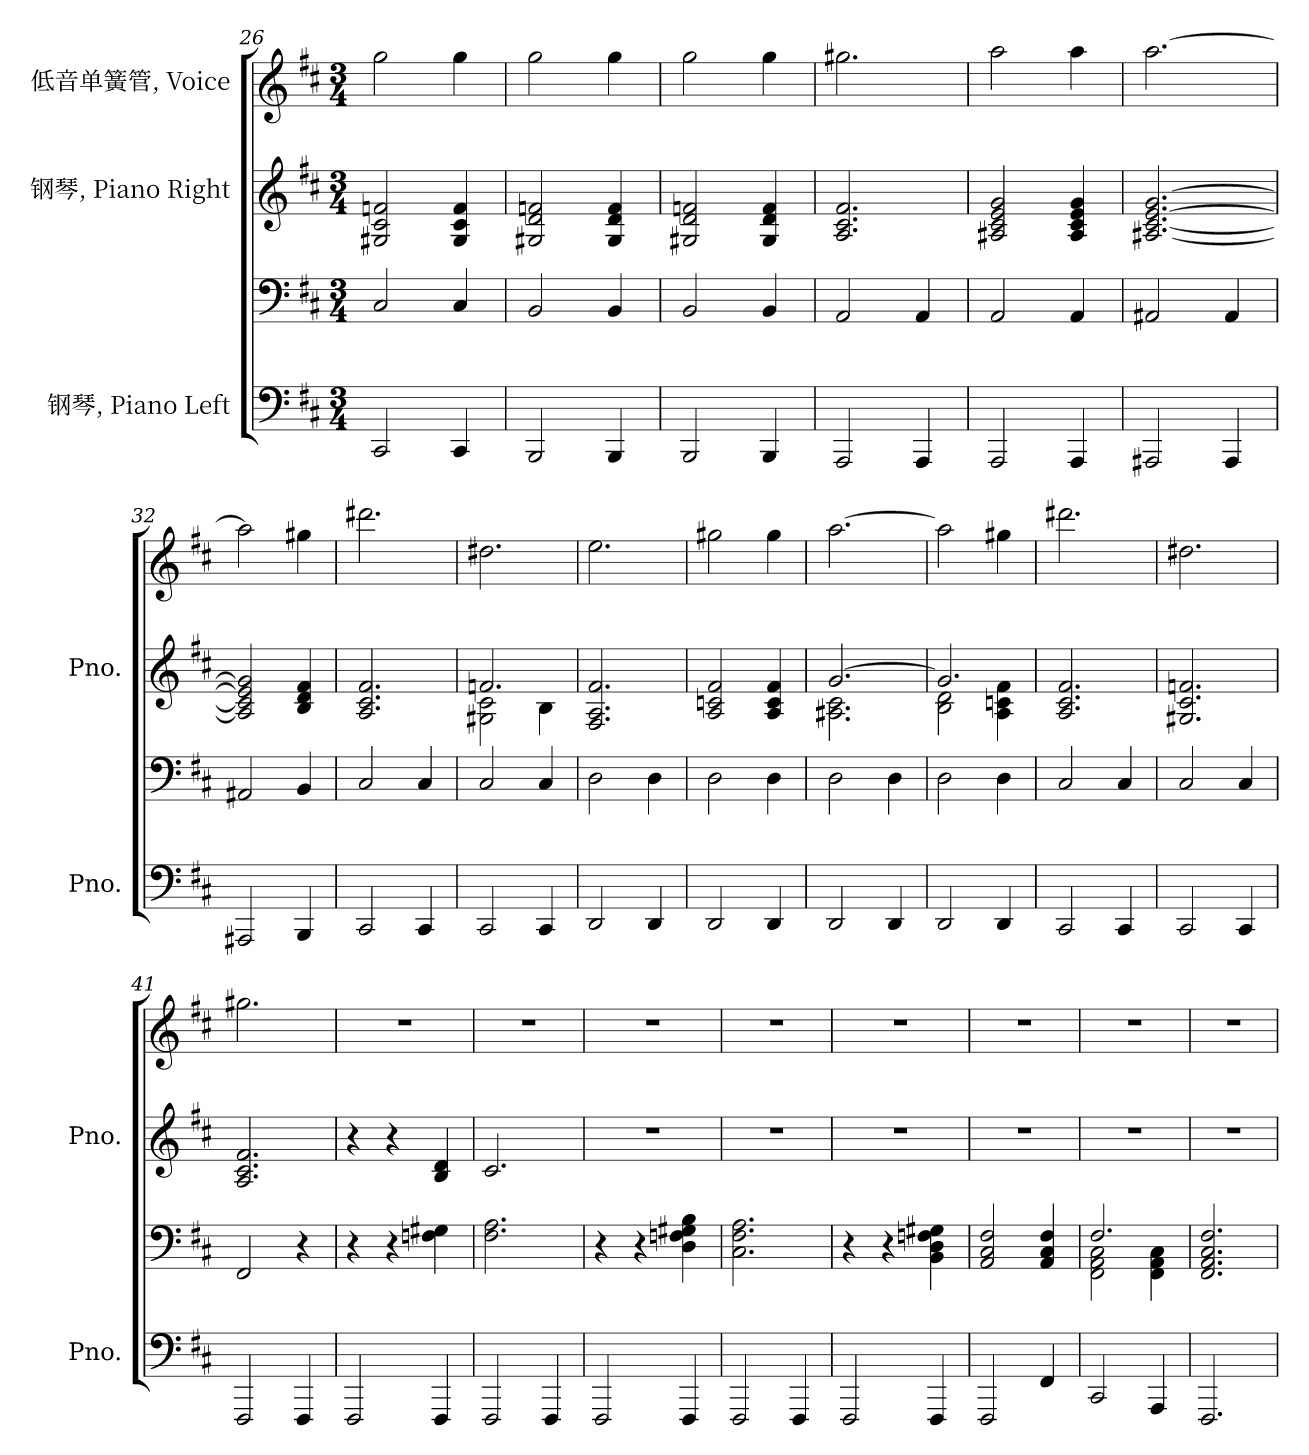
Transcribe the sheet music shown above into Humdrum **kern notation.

**kern	**kern	**kern	**kern
*part3	*part3	*part2	*part1
*staff4	*staff3	*staff2	*staff1
*I"钢琴, Piano Left	*	*I"钢琴, Piano Right	*I"低音单簧管, Voice
*I'Pno.	*	*I'Pno.	*
*clefF4	*clefF4	*clefG2	*clefG2
*	*	*	*ITrd1c2
*k[f#c#]	*k[f#c#]	*k[f#c#]	*k[]
*M3/4	*M3/4	*M3/4	*M3/4
=26	=26	=26	=26
2CC#/	2C#/	2G#X/ 2c#/ 2fn/	2ff\
4CC#/	4C#/	4G#/ 4c#/ 4f/	4ff\
=27	=27	=27	=27
2BBB/	2BB/	2G#X/ 2d/ 2fn/	2ff\
4BBB/	4BB/	4G#/ 4d/ 4f/	4ff\
=28	=28	=28	=28
2BBB/	2BB/	2G#X/ 2d/ 2fn/	2ff\
4BBB/	4BB/	4G#/ 4d/ 4f/	4ff\
=29	=29	=29	=29
2AAA/	2AA/	2.A/ 2.c#/ 2.f#/	2.ff#X\
4AAA/	4AA/	.	.
=30	=30	=30	=30
2AAA/	2AA/	2A#X/ 2c#/ 2e/ 2g/	2gg\
4AAA/	4AA/	4A#/ 4c#/ 4e/ 4g/	4gg\
=31	=31	=31	=31
2AAA#X/	2AA#X/	[2.A#X/ [2.c#/ [2.e/ [2.g/	[2.gg\
4AAA#/	4AA#/	.	.
=32	=32	=32	=32
2AAA#X/	2AA#X/	2A#/] 2c#/] 2e/] 2g/]	2gg\]
4BBB/	4BB/	4B/ 4d/ 4f#/	4ff#X\
=33	=33	=33	=33
2CC#/	2C#/	2.A/ 2.c#/ 2.f#/	2.ccc#X\
4CC#/	4C#/	.	.
!!LO:LB:g=z
=34	=34	=34	=34
*	*	*^	*
2CC#/	2C#/	2.fn/	2G#X\ 2c#\	2.cc#X\
4CC#/	4C#/	.	4B\	.
*	*	*v	*v	*
=35	=35	=35	=35
2DD/	2D\	2.F#/ 2.A/ 2.f#/	2.dd\
4DD/	4D\	.	.
=36	=36	=36	=36
2DD/	2D\	2A/ 2cn/ 2f#/	2ff#X\
4DD/	4D\	4A/ 4c/ 4f#/	4ff#\
=37	=37	=37	=37
*	*	*^	*
2DD/	2D\	[2.g/	2.A#X\ 2.c#\	[2.gg\
4DD/	4D\	.	.	.
=38	=38	=38	=38	=38
2DD/	2D\	2.g/]	2B\ 2d\	2gg\]
4DD/	4D\	.	4A\ 4cn\ 4f#\	4ff#X\
*	*	*v	*v	*
=39	=39	=39	=39
2CC#/	2C#/	2.A/ 2.c#/ 2.f#/	2.ccc#X\
4CC#/	4C#/	.	.
=40	=40	=40	=40
2CC#/	2C#/	2.G#X/ 2.c#/ 2.fn/	2.cc#X\
4CC#/	4C#/	.	.
=41	=41	=41	=41
2FFF#/	2FF#/	2.A/ 2.c#/ 2.f#/	2.ff#X\
4FFF#/	4r	.	.
=42	=42	=42	=42
2FFF#/	4r	4r	2.r
.	4r	4r	.
4FFF#/	4Fn\ 4G#X\	4B/ 4d/	.
!!LO:LB:g=z
=43	=43	=43	=43
2FFF#/	2.F#\ 2.A\	2.c#/	2.r
4FFF#/	.	.	.
=44	=44	=44	=44
2FFF#/	4r	2.r	2.r
.	4r	.	.
4FFF#/	4D\ 4Fn\ 4G#X\ 4B\	.	.
=45	=45	=45	=45
2FFF#/	2.C#\ 2.F#\ 2.A\	2.r	2.r
4FFF#/	.	.	.
=46	=46	=46	=46
2FFF#/	4r	2.r	2.r
.	4r	.	.
4FFF#/	4BB\ 4D\ 4Fn\ 4G#X\	.	.
=47	=47	=47	=47
2FFF#/	2AA/ 2C#/ 2F#/	2.r	2.r
4FF#/	4AA/ 4C#/ 4F#/	.	.
=48	=48	=48	=48
*	*^	*	*
2CC#/	2.F#/	2FF#\ 2AA\ 2C#\	2.r	2.r
4AAA/	.	4FF#\ 4AA\ 4C#\	.	.
*	*v	*v	*	*
=49	=49	=49	=49
2.FFF#/	2.FF#/ 2.AA/ 2.C#/ 2.F#/	2.r	2.r
=	=	=	=
*-	*-	*-	*-
